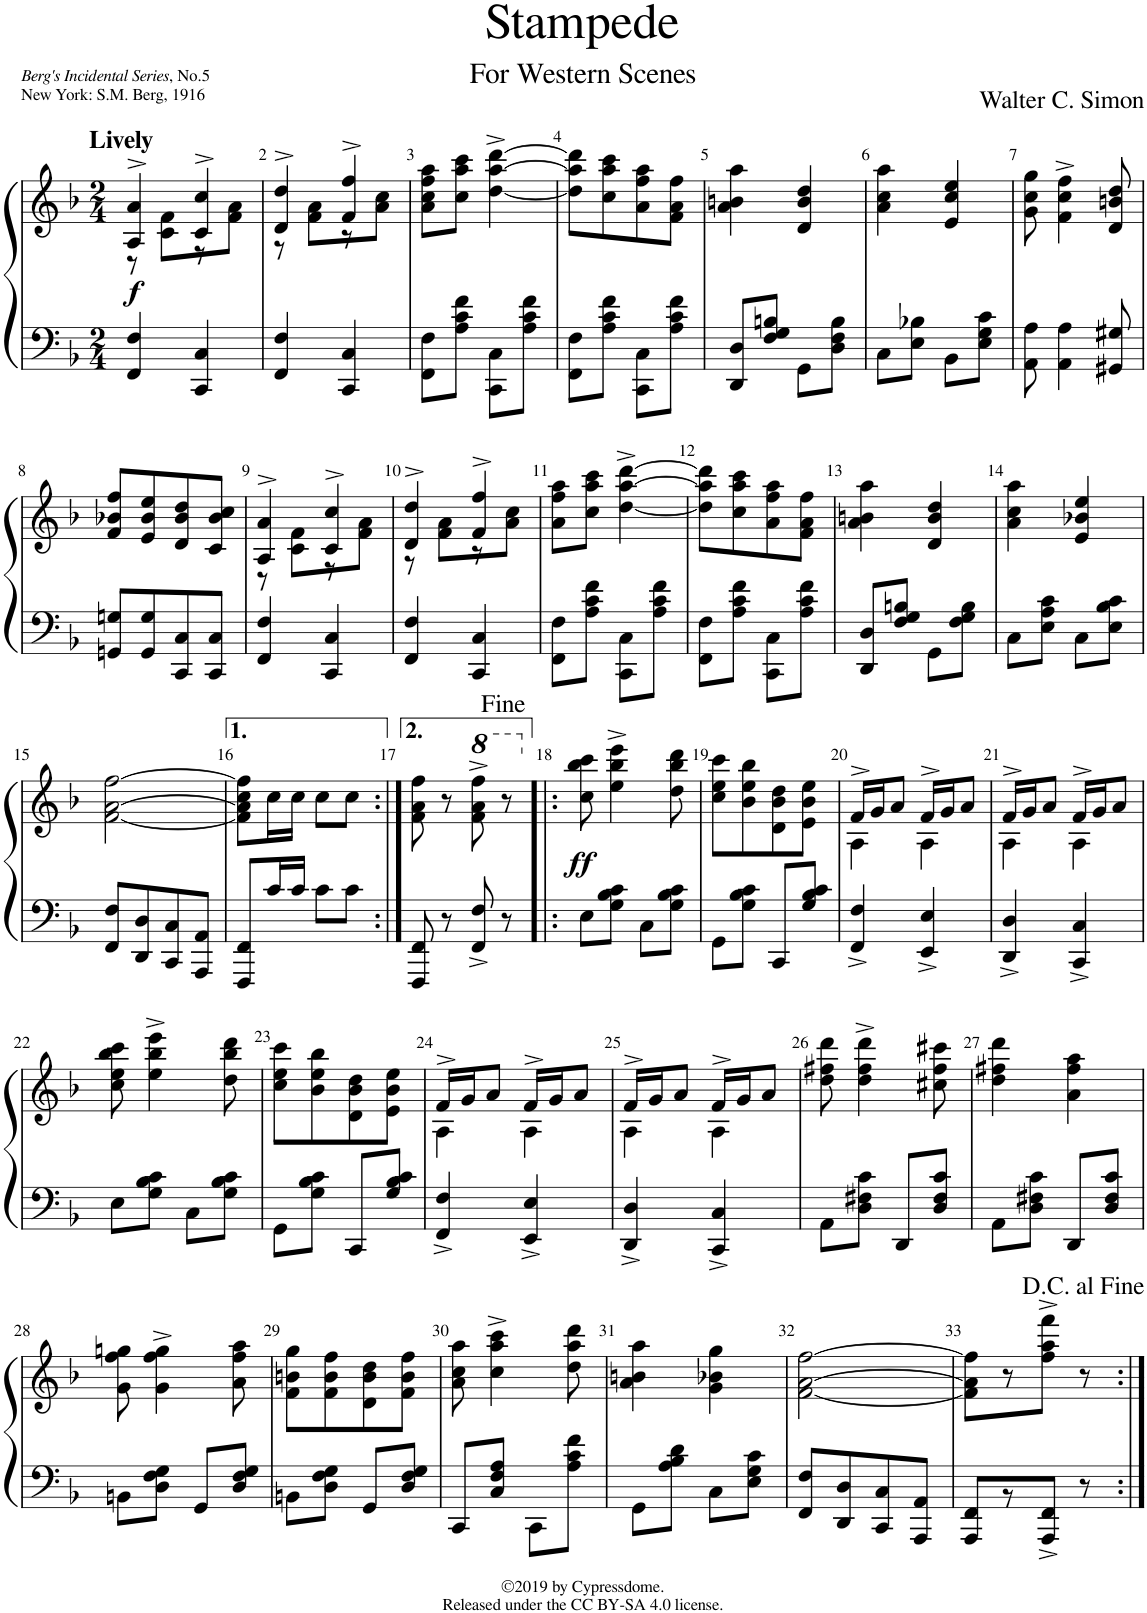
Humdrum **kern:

**kern	**kern	**dynam
*part1	*part1	*part1
*staff2	*staff1	*staff1/2
*I"Piano	*	*
*I'Pno.	*	*
*clefF4	*clefG2	*
*k[b-]	*k[b-]	*
*M2/4	*M2/4	*
=1	=1	=1
*	*^	*
!	!LO:TX:a:B:t=Lively	!	!
!	!	!	!LO:DY:b
4FF/ 4F/	4A/^ 4a/^	8r	f
.	.	8c\ 8f\L	.
4CC/ 4C/	4c/^ 4cc/^	8r	.
.	.	8f\ 8a\J	.
=2	=2	=2	=2
4FF/ 4F/	4d/^ 4dd/^	8r	.
.	.	8f\ 8a\L	.
4CC/ 4C/	4f/^ 4ff/^	8r	.
.	.	8a\ 8cc\J	.
*	*v	*v	*
=3	=3	=3
8FF\ 8F\L	8a\ 8cc\ 8ff\ 8aa\L	.
8A\ 8c\ 8f\J	8cc\ 8aa\ 8ccc\J	.
8CC\ 8C\L	[4dd\^ [4aa\^ [4ddd\^	.
8A\ 8c\ 8f\J	.	.
=4	=4	=4
8FF\ 8F\L	8dd\] 8aa\] 8ddd\]L	.
8A\ 8c\ 8f\J	8cc\ 8aa\ 8ccc\	.
8CC\ 8C\L	8a\ 8ff\ 8aa\	.
8A\ 8c\ 8f\J	8f\ 8a\ 8ff\J	.
=5	=5	=5
8DD/ 8D/L	4a\ 4bn\ 4aa\	.
8F/ 8G/ 8Bn/J	.	.
8GG\L	4d/ 4b/ 4dd/	.
8D\ 8F\ 8B\J	.	.
=6	=6	=6
8C\L	4a\ 4cc\ 4aa\	.
8E\ 8B-X\J	.	.
8BB-\L	4e/ 4cc/ 4ee/	.
8E\ 8G\ 8c\J	.	.
=7	=7	=7
8AA\ 8A\	8g\ 8cc\ 8gg\	.
4AA\ 4A\	4f\^ 4cc\^ 4ff\^	.
8GG#X/ 8G#X/	8d/ 8bn/ 8dd/	.
!!LO:LB:g=z
=8	=8	=8
8GGn/ 8Gn/L	8f/ 8b-X/ 8ff/L	.
8GG/ 8G/	8e/ 8b-/ 8ee/	.
8CC/ 8C/	8d/ 8b-/ 8dd/	.
8CC/ 8C/J	8c/ 8b-/ 8cc/J	.
=9	=9	=9
*	*^	*
4FF/ 4F/	4A/^ 4a/^	8r	.
.	.	8c\ 8f\L	.
4CC/ 4C/	4c/^ 4cc/^	8r	.
.	.	8f\ 8a\J	.
=10	=10	=10	=10
4FF/ 4F/	4d/^ 4dd/^	8r	.
.	.	8f\ 8a\L	.
4CC/ 4C/	4f/^ 4ff/^	8r	.
.	.	8a\ 8cc\J	.
*	*v	*v	*
=11	=11	=11
8FF\ 8F\L	8a\ 8ff\ 8aa\L	.
8A\ 8c\ 8f\J	8cc\ 8aa\ 8ccc\J	.
8CC\ 8C\L	[4dd\^ [4aa\^ [4ddd\^	.
8A\ 8c\ 8f\J	.	.
=12	=12	=12
8FF\ 8F\L	8dd\] 8aa\] 8ddd\]L	.
8A\ 8c\ 8f\J	8cc\ 8aa\ 8ccc\	.
8CC\ 8C\L	8a\ 8ff\ 8aa\	.
8A\ 8c\ 8f\J	8f\ 8a\ 8ff\J	.
=13	=13	=13
8DD/ 8D/L	4a\ 4bn\ 4aa\	.
8F/ 8G/ 8Bn/J	.	.
8GG\L	4d/ 4b/ 4dd/	.
8F\ 8G\ 8B\J	.	.
=14	=14	=14
8C\L	4a\ 4cc\ 4aa\	.
8E\ 8A\ 8c\J	.	.
8C\L	4e/ 4b-X/ 4ee/	.
8E\ 8B-\ 8c\J	.	.
!!LO:LB:g=z
=15	=15	=15
8FF/ 8F/L	[2f\ [2a\ [2ff\	.
8DD/ 8D/	.	.
8CC/ 8C/	.	.
8AAA/ 8AA/J	.	.
=16	=16	=16
8FFF/ 8FF/L	8f\] 8a\] 8cc\ 8ff\]L	.
16c/L	16cc\L	.
16c/JJ	16cc\JJ	.
8c\L	8cc\L	.
8c\J	8cc\J	.
=17:|!	=17:|!	=17:|!
8FFF/ 8FF/	8f\ 8a\ 8ff\	.
8r	8r	.
*	*8va	*
8FF/^ 8F/^	8ff\^ 8aa\^ 8fff\^	.
8r	8r	.
=18!|:	=18!|:	=18!|:
*	*X8va	*
!	!	!LO:DY:b
8E\L	8cc\ 8bb-\ 8ccc\	ff
8G\ 8B-\ 8c\J	4ee\^ 4bb-\^ 4eee\^	.
8C\L	.	.
8G\ 8B-\ 8c\J	8dd\ 8bb-\ 8ddd\	.
=19	=19	=19
8GG\L	8cc\ 8ee\ 8ccc\L	.
8G\ 8B-\ 8c\J	8b-\ 8ee\ 8bb-\	.
8CC/L	8d\ 8b-\ 8dd\	.
8G/ 8B-/ 8c/J	8e\ 8b-\ 8ee\J	.
=20	=20	=20
*	*^	*
4FF/^ 4F/^	16f^/LL	4A\	.
.	16g/J	.	.
.	8a/J	.	.
4EE/^ 4E/^	16f^/LL	4A\	.
.	16g/J	.	.
.	8a/J	.	.
=21	=21	=21	=21
4DD/^ 4D/^	16f^/LL	4A\	.
.	16g/J	.	.
.	8a/J	.	.
4CC/^ 4C/^	16f^/LL	4A\	.
.	16g/J	.	.
.	8a/J	.	.
*	*v	*v	*
!!LO:LB:g=z
=22	=22	=22
8E\L	8cc\ 8ee\ 8bb-\ 8ccc\	.
8G\ 8B-\ 8c\J	4ee\^ 4bb-\^ 4eee\^	.
8C\L	.	.
8G\ 8B-\ 8c\J	8dd\ 8bb-\ 8ddd\	.
=23	=23	=23
8GG\L	8cc\ 8ee\ 8ccc\L	.
8G\ 8B-\ 8c\J	8b-\ 8ee\ 8bb-\	.
8CC/L	8d\ 8b-\ 8dd\	.
8G/ 8B-/ 8c/J	8e\ 8b-\ 8ee\J	.
=24	=24	=24
*	*^	*
4FF/^ 4F/^	16f^/LL	4A\	.
.	16g/J	.	.
.	8a/J	.	.
4EE/^ 4E/^	16f^/LL	4A\	.
.	16g/J	.	.
.	8a/J	.	.
=25	=25	=25	=25
4DD/^ 4D/^	16f^/LL	4A\	.
.	16g/J	.	.
.	8a/J	.	.
4CC/^ 4C/^	16f^/LL	4A\	.
.	16g/J	.	.
.	8a/J	.	.
*	*v	*v	*
=26	=26	=26
8AA\L	8dd\ 8ff#X\ 8ddd\	.
8D\ 8F#X\ 8c\J	4dd\^ 4ff#\^ 4ddd\^	.
8DD/L	.	.
8D/ 8F#/ 8c/J	8cc#X\ 8ff#\ 8ccc#X\	.
=27	=27	=27
8AA\L	4dd\ 4ff#X\ 4ddd\	.
8D\ 8F#X\ 8c\J	.	.
8DD/L	4a\ 4ff#\ 4aa\	.
8D/ 8F#/ 8c/J	.	.
!!LO:LB:g=z
=28	=28	=28
8BBn\L	8g\ 8ff\ 8ggn\	.
8D\ 8F\ 8G\J	4g\^ 4ff\^ 4gg\^	.
8GG/L	.	.
8D/ 8F/ 8G/J	8a\ 8ff\ 8aa\	.
=29	=29	=29
8BBn\L	8f\ 8bn\ 8gg\L	.
8D\ 8F\ 8G\J	8f\ 8b\ 8ff\	.
8GG/L	8d\ 8b\ 8dd\	.
8D/ 8F/ 8G/J	8f\ 8b\ 8ff\J	.
=30	=30	=30
8CC/L	8a\ 8cc\ 8aa\	.
8C/ 8F/ 8A/J	4cc\^ 4aa\^ 4ccc\^	.
8CC\L	.	.
8A\ 8c\ 8f\J	8dd\ 8aa\ 8ddd\	.
=31	=31	=31
8GG\L	4a\ 4bn\ 4aa\	.
8A\ 8B-\ 8d\J	.	.
8C\L	4g\ 4b-X\ 4gg\	.
8E\ 8G\ 8c\J	.	.
=32	=32	=32
8FF/ 8F/L	[2f\ [2a\ [2ff\	.
8DD/ 8D/	.	.
8CC/ 8C/	.	.
8AAA/ 8AA/J	.	.
=33	=33	=33
8AAA/ 8FF/L	8f\] 8a\] 8ff\]L	.
8r	8r	.
8AAA/^ 8FF/^J	8ff\^ 8aa\^ 8fff\^J	.
8r	8r	.
=:|!	=:|!	=:|!
*-	*-	*-
